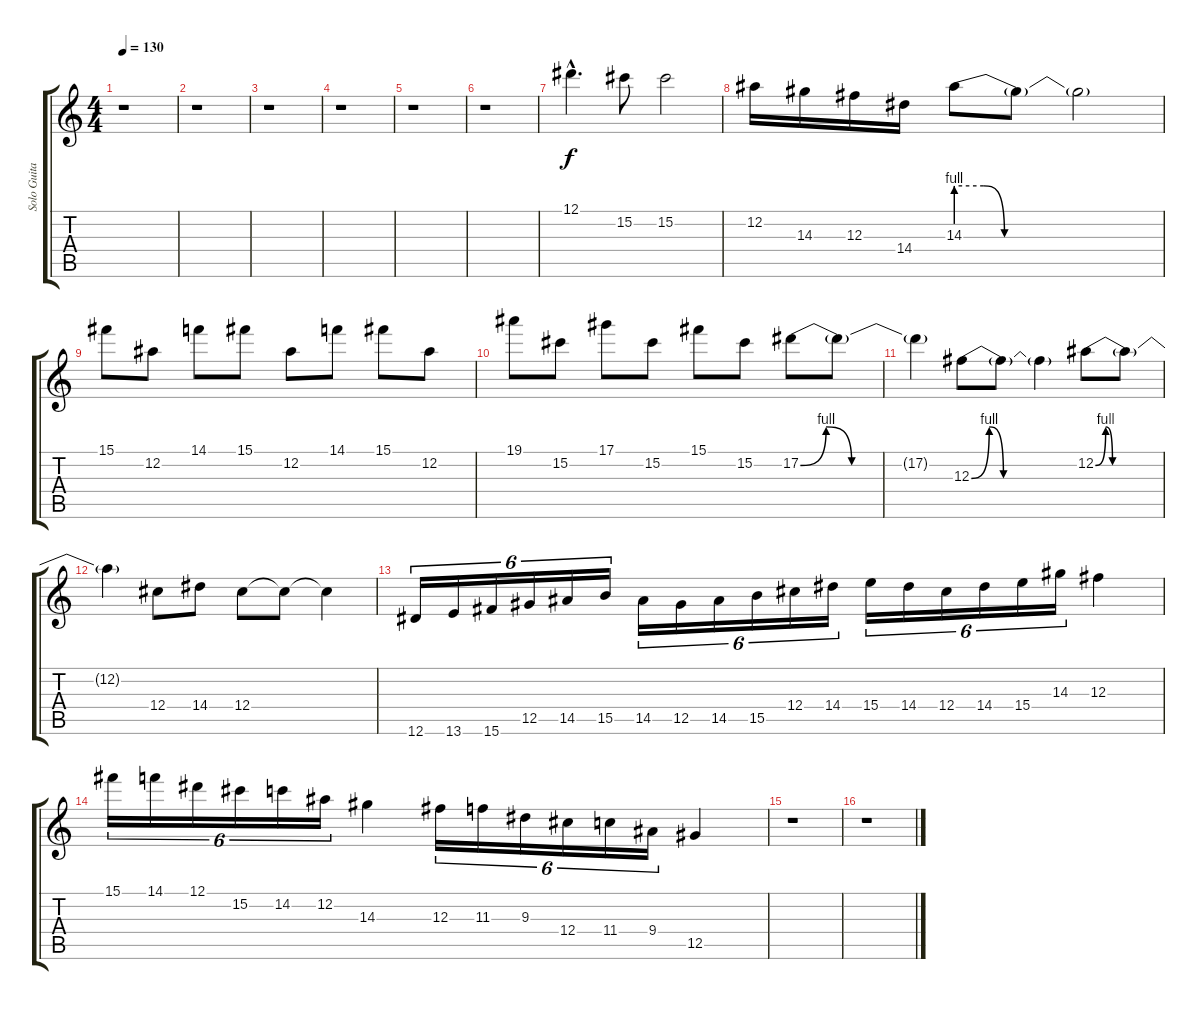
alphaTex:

\track ("Solo Guitar" "Solo Guita") {instrument distortionguitar}
\staff {score tabs}
\tuning (Eb4 Bb3 Gb3 Db3 Ab2 Eb2) {hide}
\ts (4 4)
\tempo 130
\clef g2
\ks c
r.1{dy f} |
r.1 |
r.1 |
r.1 |
r.1 |
r.1 |
12.1{hac}.4{d} 15.2.8 15.2.2 |
12.2.16 14.3.16 12.3.16 14.4.16 14.3{be (custom 0 4 8 4 14 0 40 0 60 0)}.8 14.3{t}.8 14.3{t}.2 |
15.1.8 12.2.8 14.1.8 15.1.8 12.2.8 14.1.8 15.1.8 12.2.8 |
19.1.8 15.2.8 17.1.8 15.2.8 15.1.8 15.2.8 17.2{be (custom 0 0 10 4 20 0 26 0 45 0 60 0)}.8 17.2{t}.8 |
17.2{t}.4 12.3{be (custom 0 0 10 4 18 0 45 0 60 0)}.8 12.3{t}.8 12.3{t}.4 12.2{be (custom 0 0 9 4 15 0 45 0 60 0)}.8 12.2{t}.8 |
12.2{t}.4 12.4.8 14.4.8 12.4.8 12.4{t}.8 12.4{t}.4 |
12.6.16{tu (6 4)} 13.6.16{tu (6 4)} 15.6.16{tu (6 4)} 12.5.16{tu (6 4)} 14.5.16{tu (6 4)} 15.5.16{tu (6 4)} 14.5.16{tu (6 4)} 12.5.16{tu (6 4)} 14.5.16{tu (6 4)} 15.5.16{tu (6 4)} 12.4.16{tu (6 4)} 14.4.16{tu (6 4)} 15.4.16{tu (6 4)} 14.4.16{tu (6 4)} 12.4.16{tu (6 4)} 14.4.16{tu (6 4)} 15.4.16{tu (6 4)} 14.3.16{tu (6 4)} 12.3.4 |
15.1.16{tu (6 4)} 14.1.16{tu (6 4)} 12.1.16{tu (6 4)} 15.2.16{tu (6 4)} 14.2.16{tu (6 4)} 12.2.16{tu (6 4)} 14.3.4 12.3.16{tu (6 4)} 11.3.16{tu (6 4)} 9.3.16{tu (6 4)} 12.4.16{tu (6 4)} 11.4.16{tu (6 4)} 9.4.16{tu (6 4)} 12.5.4 |
r.1 |
r.1
